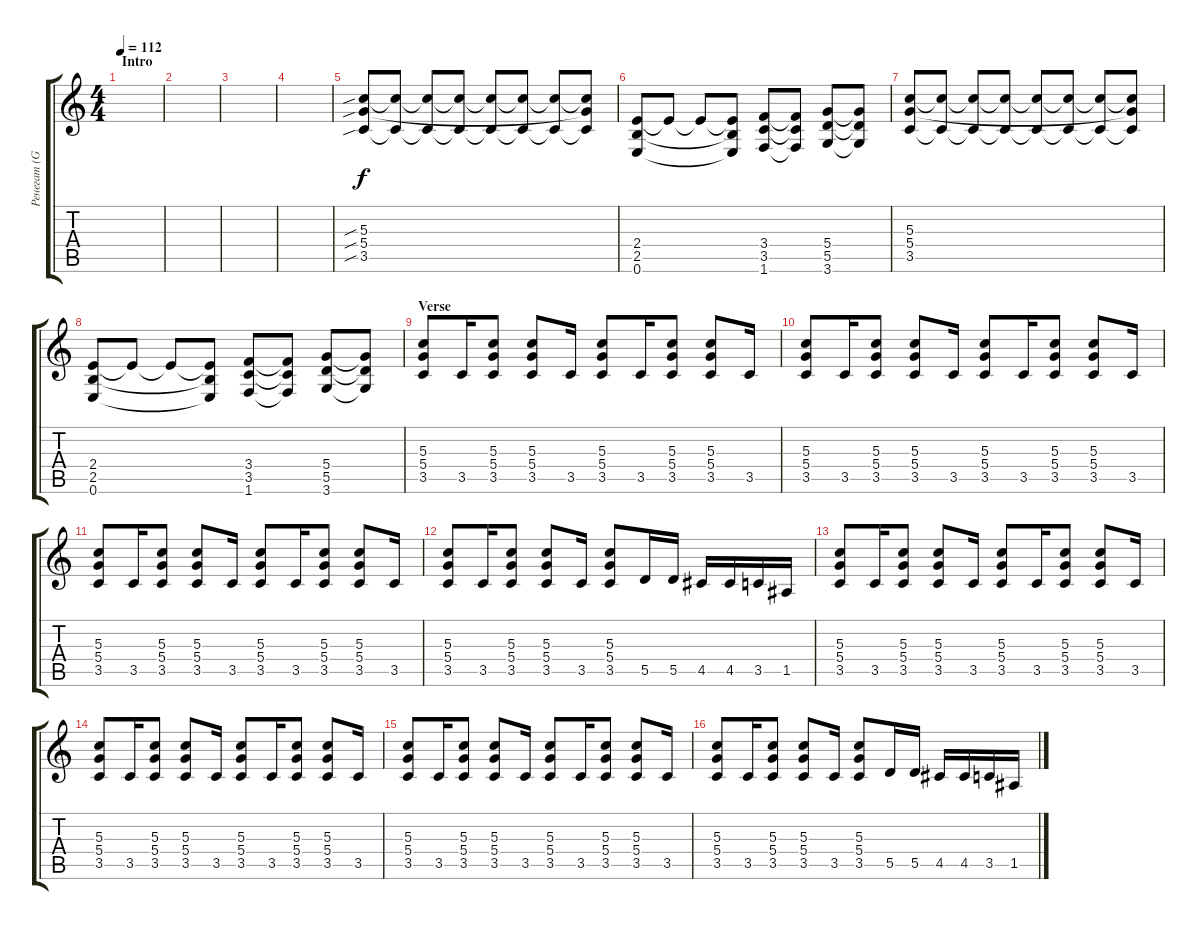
\track ("Ренегат (Guitar 3)" "Ренегат (G") {instrument distortionguitar}
\staff {score tabs}
\tuning (E4 B3 G3 D3 A2 E2) {hide}
\ts (4 4)
\section ("" "Intro")
\tempo 112
\clef g2
\ks c
|
|
|
|
(5.3{sib} 5.4{sib} 3.5{sib}).8 (5.3{t} 3.5{t}).8 (5.3{t} 3.5{t}).8 (5.3{t} 3.5{t}).8 (5.3{t} 3.5{t}).8 (5.3{t} 3.5{t}).8 (5.3{t} 3.5{t}).8 (5.3{t} 5.4{t} 3.5{t}).8 |
(2.4 2.5 0.6).8 2.4{t}.8 2.4{t}.8 (2.4{t} 2.5{t} 0.6{t}).8 (3.4 3.5 1.6).8 (3.4{t} 3.5{t} 1.6{t}).8 (5.4 5.5 3.6).8 (5.4{t} 5.5{t} 3.6{t}).8 |
(5.3 5.4 3.5).8 (5.3{t} 3.5{t}).8 (5.3{t} 3.5{t}).8 (5.3{t} 3.5{t}).8 (5.3{t} 3.5{t}).8 (5.3{t} 3.5{t}).8 (5.3{t} 3.5{t}).8 (5.3{t} 5.4{t} 3.5{t}).8 |
(2.4 2.5 0.6).8 2.4{t}.8 2.4{t}.8 (2.4{t} 2.5{t} 0.6{t}).8 (3.4 3.5 1.6).8 (3.4{t} 3.5{t} 1.6{t}).8 (5.4 5.5 3.6).8 (5.4{t} 5.5{t} 3.6{t}).8 |
\section ("" "Verse")
(5.3 5.4 3.5).8{volume 8 balance 2} 3.5.16 (5.3 5.4 3.5).8 (5.3 5.4 3.5).8 3.5.16 (5.3 5.4 3.5).8 3.5.16 (5.3 5.4 3.5).8 (5.3 5.4 3.5).8 3.5.16 |
(5.3 5.4 3.5).8{volume 8 balance 2} 3.5.16 (5.3 5.4 3.5).8 (5.3 5.4 3.5).8 3.5.16 (5.3 5.4 3.5).8 3.5.16 (5.3 5.4 3.5).8 (5.3 5.4 3.5).8 3.5.16 |
(5.3 5.4 3.5).8{volume 8 balance 2} 3.5.16 (5.3 5.4 3.5).8 (5.3 5.4 3.5).8 3.5.16 (5.3 5.4 3.5).8 3.5.16 (5.3 5.4 3.5).8 (5.3 5.4 3.5).8 3.5.16 |
(5.3 5.4 3.5).8{volume 8 balance 2} 3.5.16 (5.3 5.4 3.5).8 (5.3 5.4 3.5).8 3.5.16 (5.3 5.4 3.5).8 5.5.16 5.5.16 4.5.16 4.5.16 3.5.16 1.5.16 |
(5.3 5.4 3.5).8{volume 8 balance 2} 3.5.16 (5.3 5.4 3.5).8 (5.3 5.4 3.5).8 3.5.16 (5.3 5.4 3.5).8 3.5.16 (5.3 5.4 3.5).8 (5.3 5.4 3.5).8 3.5.16 |
(5.3 5.4 3.5).8{volume 8 balance 2} 3.5.16 (5.3 5.4 3.5).8 (5.3 5.4 3.5).8 3.5.16 (5.3 5.4 3.5).8 3.5.16 (5.3 5.4 3.5).8 (5.3 5.4 3.5).8 3.5.16 |
(5.3 5.4 3.5).8{volume 8 balance 2} 3.5.16 (5.3 5.4 3.5).8 (5.3 5.4 3.5).8 3.5.16 (5.3 5.4 3.5).8 3.5.16 (5.3 5.4 3.5).8 (5.3 5.4 3.5).8 3.5.16 |
(5.3 5.4 3.5).8{volume 8 balance 2} 3.5.16 (5.3 5.4 3.5).8 (5.3 5.4 3.5).8 3.5.16 (5.3 5.4 3.5).8 5.5.16 5.5.16 4.5.16 4.5.16 3.5.16 1.5.16
